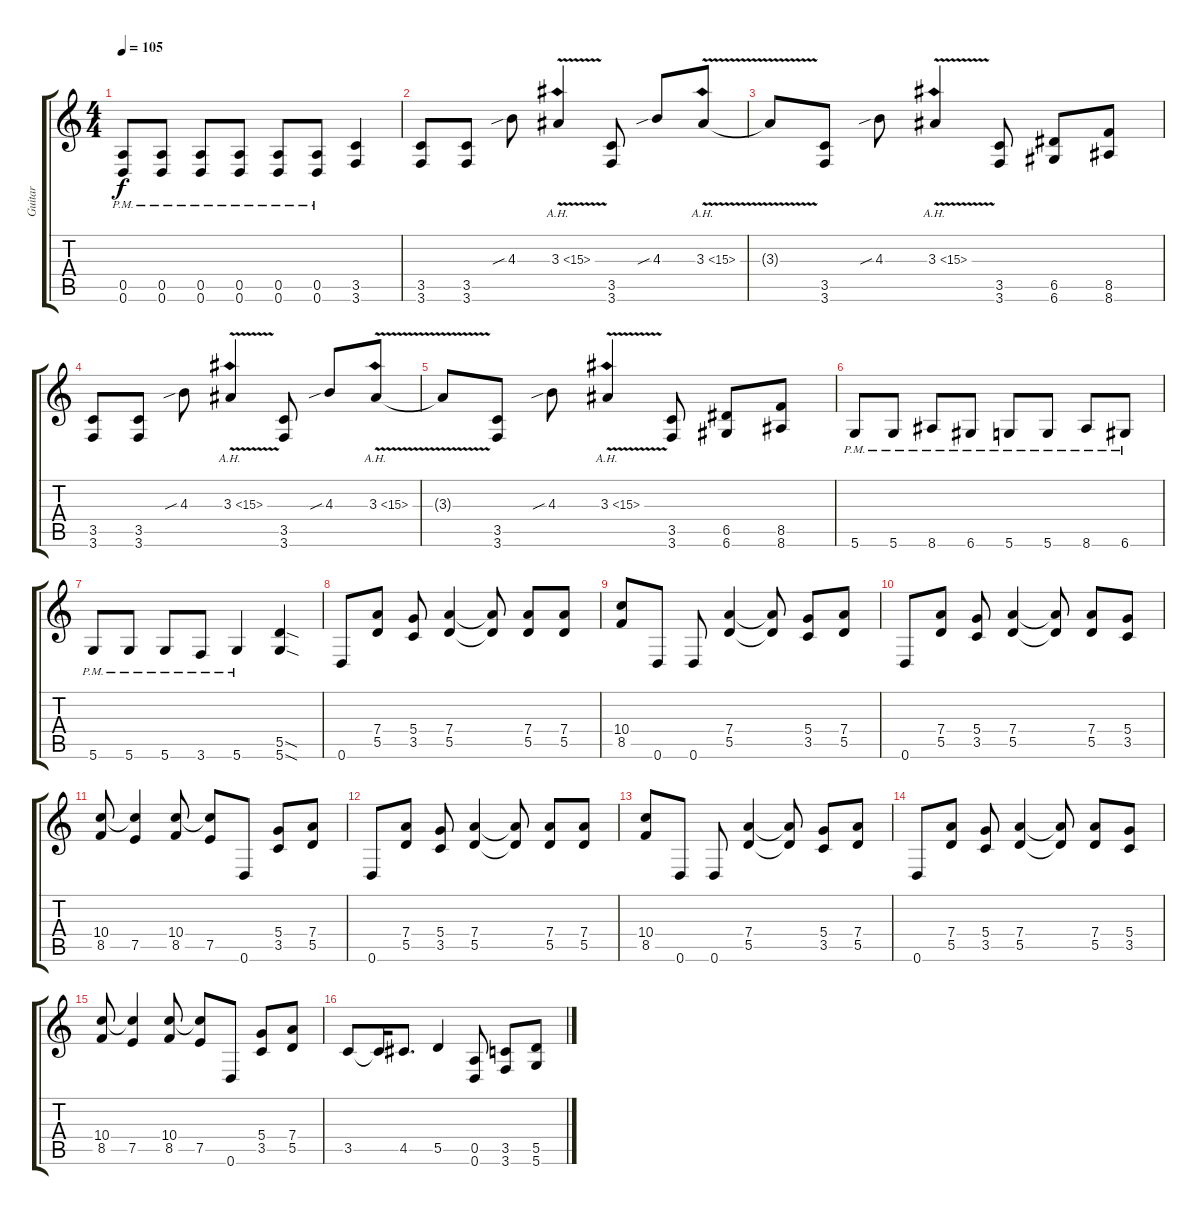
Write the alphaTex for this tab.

\track ("Guitar" "Guitar") {instrument distortionguitar}
\staff {score tabs}
\tuning (E4 B3 G3 D3 A2 D2) {hide}
\ts (4 4)
\tempo 105
\clef g2
\ks c
(0.5{pm} 0.6{pm}).8{dy f} (0.5{pm} 0.6{pm}).8 (0.5{pm} 0.6{pm}).8 (0.5{pm} 0.6{pm}).8 (0.5{pm} 0.6{pm}).8 (0.5{pm} 0.6{pm}).8 (3.5 3.6).4 |
(3.5 3.6).8 (3.5 3.6).8 4.3{sib}.8 3.3{ah 12 v}.4 (3.5 3.6).8 4.3{sib}.8 3.3{ah 12 v}.8 |
3.3{t}.8 (3.5 3.6).8 4.3{sib}.8 3.3{ah 12 v}.4 (3.5 3.6).8 (6.5 6.6).8 (8.5 8.6).8 |
(3.5 3.6).8 (3.5 3.6).8 4.3{sib}.8 3.3{ah 12 v}.4 (3.5 3.6).8 4.3{sib}.8 3.3{ah 12 v}.8 |
3.3{t}.8 (3.5 3.6).8 4.3{sib}.8 3.3{ah 12 v}.4 (3.5 3.6).8 (6.5 6.6).8 (8.5 8.6).8 |
5.6{pm}.8 5.6{pm}.8 8.6{pm}.8 6.6{pm}.8 5.6{pm}.8 5.6{pm}.8 8.6{pm}.8 6.6{pm}.8 |
5.6{pm}.8 5.6{pm}.8 5.6{pm}.8 3.6{pm}.8 5.6{pm}.4 (5.5{sod} 5.6{sod}).4 |
0.6.8 (7.4 5.5).8 (5.4 3.5).8 (7.4 5.5).4 (7.4{t} 5.5{t}).8 (7.4 5.5).8 (7.4 5.5).8 |
(10.4 8.5).8 0.6.8 0.6.8 (7.4 5.5).4 (7.4{t} 5.5{t}).8 (5.4 3.5).8 (7.4 5.5).8 |
0.6.8 (7.4 5.5).8 (5.4 3.5).8 (7.4 5.5).4 (7.4{t} 5.5{t}).8 (7.4 5.5).8 (5.4 3.5).8 |
(10.4 8.5).8 (10.4{t} 7.5).4 (10.4 8.5).8 (10.4{t} 7.5).8 0.6.8 (5.4 3.5).8 (7.4 5.5).8 |
0.6.8 (7.4 5.5).8 (5.4 3.5).8 (7.4 5.5).4 (7.4{t} 5.5{t}).8 (7.4 5.5).8 (7.4 5.5).8 |
(10.4 8.5).8 0.6.8 0.6.8 (7.4 5.5).4 (7.4{t} 5.5{t}).8 (5.4 3.5).8 (7.4 5.5).8 |
0.6.8 (7.4 5.5).8 (5.4 3.5).8 (7.4 5.5).4 (7.4{t} 5.5{t}).8 (7.4 5.5).8 (5.4 3.5).8 |
(10.4 8.5).8 (10.4{t} 7.5).4 (10.4 8.5).8 (10.4{t} 7.5).8 0.6.8 (5.4 3.5).8 (7.4 5.5).8 |
3.5.8 3.5{t}.16 4.5.8{d} 5.5.4 (0.5 0.6).8 (3.5 3.6).8 (5.5 5.6).8
